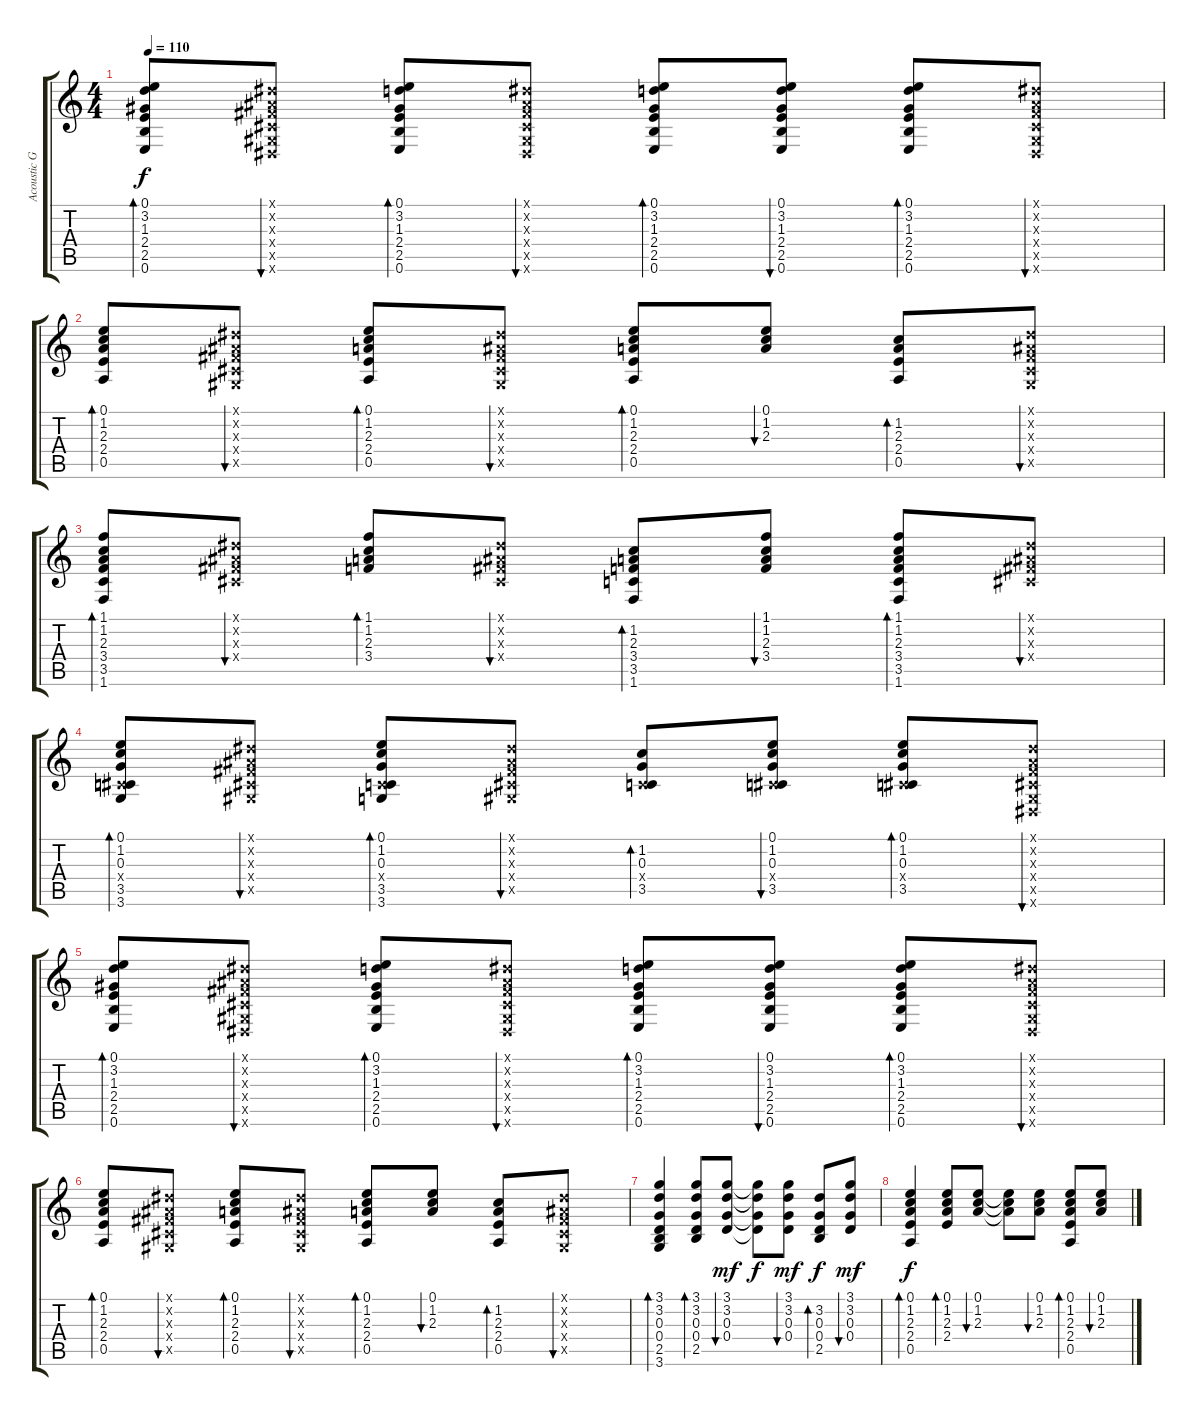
\track ("Acoustic Guitar" "Acoustic G") {instrument acousticguitarsteel}
\staff {score tabs}
\tuning (E4 B3 G3 D3 A2 E2) {hide}
\ts (4 4)
\tempo 110
\clef g2
\ks c
(0.1 3.2 1.3 2.4 2.5 0.6).8{bd 30 dy f} (-1.1{x} -1.2{x} -1.3{x} -1.4{x} -1.5{x} -1.6{x}).8{bu 30} (0.1 3.2 1.3 2.4 2.5 0.6).8{bd 30} (-1.1{x} -1.2{x} -1.3{x} -1.4{x} -1.5{x} -1.6{x}).8{bu 30} (0.1 3.2 1.3 2.4 2.5 0.6).8{bd 30} (0.1 3.2 1.3 2.4 2.5 0.6).8{bu 30} (0.1 3.2 1.3 2.4 2.5 0.6).8{bd 30} (-1.1{x} -1.2{x} -1.3{x} -1.4{x} -1.5{x} -1.6{x}).8{bu 30} |
(0.1 1.2 2.3 2.4 0.5).8{bd 30} (-1.1{x} -1.2{x} -1.3{x} -1.4{x} -1.5{x}).8{bu 30} (0.1 1.2 2.3 2.4 0.5).8{bd 30} (-1.1{x} -1.2{x} -1.3{x} -1.4{x} -1.5{x}).8{bu 30} (0.1 1.2 2.3 2.4 0.5).8{bd 30} (0.1 1.2 2.3).8{bu 30} (1.2 2.3 2.4 0.5).8{bd 30} (-1.1{x} -1.2{x} -1.3{x} -1.4{x} -1.5{x}).8{bu 30} |
(1.1 1.2 2.3 3.4 3.5 1.6).8{bd 30} (-1.1{x} -1.2{x} -1.3{x} -1.4{x}).8{bu 30} (1.1 1.2 2.3 3.4).8{bd 30} (-1.1{x} -1.2{x} -1.3{x} -1.4{x}).8{bu 30} (1.2 2.3 3.4 3.5 1.6).8{bd 30} (1.1 1.2 2.3 3.4).8{bu 30} (1.1 1.2 2.3 3.4 3.5 1.6).8{bd 30} (-1.1{x} -1.2{x} -1.3{x} -1.4{x}).8{bu 30} |
(0.1 1.2 0.3 -1.4{x} 3.5 3.6).8{bd 30} (-1.1{x} -1.2{x} -1.3{x} -1.4{x} -1.5{x}).8{bu 30} (0.1 1.2 0.3 -1.4{x} 3.5 3.6).8{bd 30} (-1.1{x} -1.2{x} -1.3{x} -1.4{x} -1.5{x}).8{bu 30} (1.2 0.3 -1.4{x} 3.5).8{bd 30} (0.1 1.2 0.3 -1.4{x} 3.5).8{bu 30} (0.1 1.2 0.3 -1.4{x} 3.5).8{bd 30} (-1.1{x} -1.2{x} -1.3{x} -1.4{x} -1.5{x} -1.6{x}).8{bu 30} |
(0.1 3.2 1.3 2.4 2.5 0.6).8{bd 30} (-1.1{x} -1.2{x} -1.3{x} -1.4{x} -1.5{x} -1.6{x}).8{bu 30} (0.1 3.2 1.3 2.4 2.5 0.6).8{bd 30} (-1.1{x} -1.2{x} -1.3{x} -1.4{x} -1.5{x} -1.6{x}).8{bu 30} (0.1 3.2 1.3 2.4 2.5 0.6).8{bd 30} (0.1 3.2 1.3 2.4 2.5 0.6).8{bu 30} (0.1 3.2 1.3 2.4 2.5 0.6).8{bd 30} (-1.1{x} -1.2{x} -1.3{x} -1.4{x} -1.5{x} -1.6{x}).8{bu 30} |
(0.1 1.2 2.3 2.4 0.5).8{bd 30} (-1.1{x} -1.2{x} -1.3{x} -1.4{x} -1.5{x}).8{bu 30} (0.1 1.2 2.3 2.4 0.5).8{bd 30} (-1.1{x} -1.2{x} -1.3{x} -1.4{x} -1.5{x}).8{bu 30} (0.1 1.2 2.3 2.4 0.5).8{bd 30} (0.1 1.2 2.3).8{bu 30} (1.2 2.3 2.4 0.5).8{bd 30} (-1.1{x} -1.2{x} -1.3{x} -1.4{x} -1.5{x}).8{bu 30} |
(3.1 3.2 0.3 0.4 2.5 3.6).4{bd 30} (3.1 3.2 0.3 0.4 2.5).8{bd 30} (3.1 3.2 0.3 0.4).8{bu 30 dy mf} (3.1{t} 3.2{t} 0.3{t} 0.4{t}).8{dy f} (3.1 3.2 0.3 0.4).8{bu 30 dy mf} (3.2 0.3 0.4 2.5).8{bd 30 dy f} (3.1 3.2 0.3 0.4).8{bu 30 dy mf} |
(0.1 1.2 2.3 2.4 0.5).4{bd 30 dy f} (0.1 1.2 2.3 2.4).8{bd 30} (0.1 1.2 2.3).8{bu 30} (0.1{t} 1.2{t} 2.3{t}).8 (0.1 1.2 2.3).8{bu 30} (0.1 1.2 2.3 2.4 0.5).8{bd 30} (0.1 1.2 2.3).8{bu 30}
